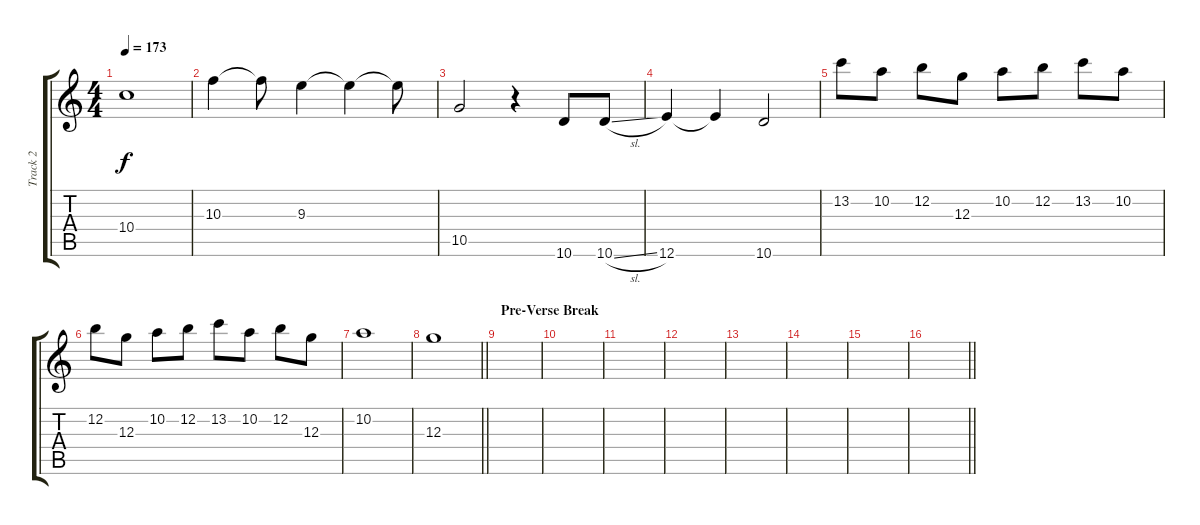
\track ("Track 2" "Track 2") {instrument overdrivenguitar}
\staff {score tabs}
\tuning (E4 B3 G3 D3 A2 E2) {hide}
\ts (4 4)
\tempo 173
\clef g2
\ks c
10.4.1{dy f} |
10.3.4 10.3{t}.8 9.3.4 9.3{t}.4 9.3{t}.8 |
10.5.2 r.4 10.6.8 10.6{sl}.8 |
12.6.4 12.6{t}.4 10.6.2 |
13.2.8 10.2.8 12.2.8 12.3.8 10.2.8 12.2.8 13.2.8 10.2.8 |
12.2.8 12.3.8 10.2.8 12.2.8 13.2.8 10.2.8 12.2.8 12.3.8 |
10.2.1 |
\barLineRight lightlight
12.3.1 |
\section ("" "Pre-Verse Break")
|
|
|
|
|
|
|
\barLineRight lightlight
